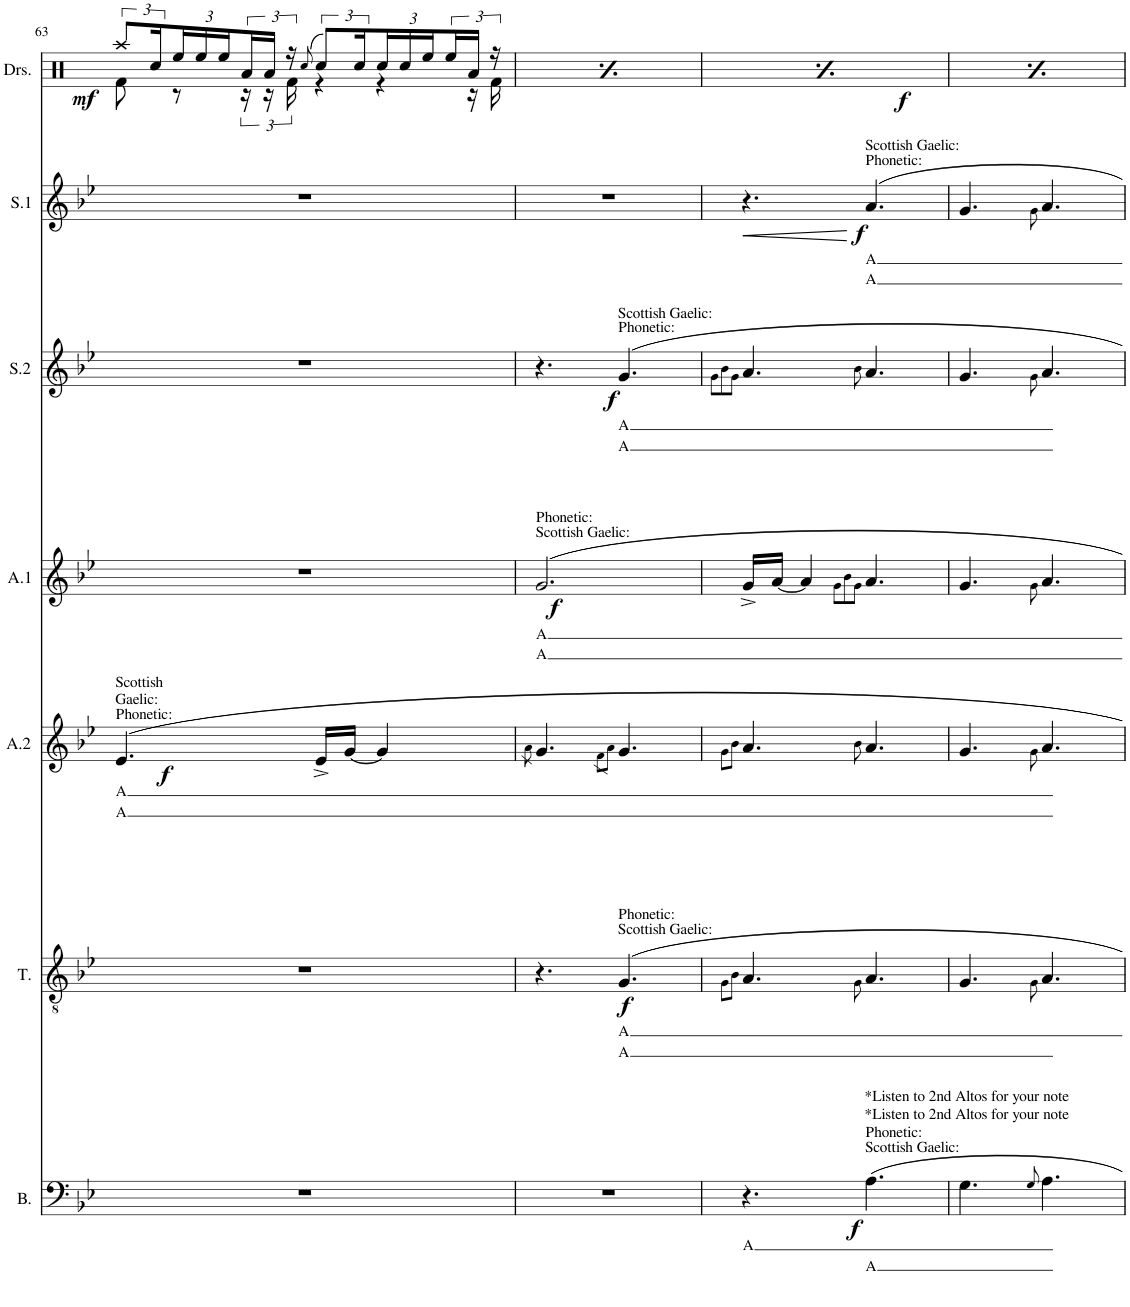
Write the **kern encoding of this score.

**kern	**text	**text	**dynam	**kern	**text	**text	**dynam	**kern	**text	**text	**dynam	**kern	**text	**text	**dynam	**kern	**text	**text	**dynam	**kern	**text	**text	**dynam	**kern	**dynam
*part7	*part7	*part7	*part7	*part6	*part6	*part6	*part6	*part5	*part5	*part5	*part5	*part4	*part4	*part4	*part4	*part3	*part3	*part3	*part3	*part2	*part2	*part2	*part2	*part1	*part1
*staff7	*staff7	*staff7	*staff7	*staff6	*staff6	*staff6	*staff6	*staff5	*staff5	*staff5	*staff5	*staff4	*staff4	*staff4	*staff4	*staff3	*staff3	*staff3	*staff3	*staff2	*staff2	*staff2	*staff2	*staff1	*staff1
*I"Bass	*	*	*	*I"Tenor	*	*	*	*I"2nd Altos	*	*	*	*I"1st Altos	*	*	*	*I"2nd Sopranos	*	*	*	*I"1st Sopranos	*	*	*	*I"Drumset	*
*I'B.	*	*	*	*I'T.	*	*	*	*I'A.2	*	*	*	*I'A.1	*	*	*	*I'S.2	*	*	*	*I'S.1	*	*	*	*I'Drs.	*
!!LO:PB:g=z
*clefF4	*	*	*	*clefGv2	*	*	*	*clefG2	*	*	*	*clefG2	*	*	*	*clefG2	*	*	*	*clefG2	*	*	*	*clefX	*
*k[b-e-]	*	*	*	*k[b-e-]	*	*	*	*k[b-e-]	*	*	*	*k[b-e-]	*	*	*	*k[b-e-]	*	*	*	*k[b-e-]	*	*	*	*k[]	*
*M6/8	*	*	*	*M6/8	*	*	*	*M6/8	*	*	*	*M6/8	*	*	*	*M6/8	*	*	*	*M6/8	*	*	*	*M6/8	*
=63	=63	=63	=63	=63	=63	=63	=63	=63	=63	=63	=63	=63	=63	=63	=63	=63	=63	=63	=63	=63	=63	=63	=63	=63	=63
!	!	!	!	!	!	!	!	!LO:TX:a:t=Phonetic&colon;	!	!	!	!	!	!	!	!	!	!	!	!	!	!	!	!	!
!	!	!	!	!	!	!	!	!LO:TX:a:t=Scottish	!	!	!	!	!	!	!	!	!	!	!	!	!	!	!	!	!
!	!	!	!	!	!	!	!	!LO:TX:a:t=Gaelic&colon;	!	!	!	!	!	!	!	!	!	!	!	!	!	!	!	!	!
!	!	!	!	!	!	!	!	!	!LO:LY:b	!LO:LY:b	!LO:DY:b	!	!	!	!	!	!	!	!	!	!	!	!	!	!LO:DY:b
*	*	*	*	*	*	*	*	*	*	*	*	*	*	*	*	*	*	*	*	*	*	*	*	*^	*
2.r	.	.	.	2.r	.	.	.	4.e-/	A	A	f	2.r	.	.	.	2.r	.	.	.	2.r	.	.	.	12Raa/L	8Rf\	mf
.	.	.	.	.	.	.	.	.	.	.	.	.	.	.	.	.	.	.	.	.	.	.	.	24Rcc/L	.	.
*	*	*	*	*	*	*	*	*	*	*	*	*	*	*	*	*	*	*	*	*	*	*	*	*Xbrackettup	*	*
.	.	.	.	.	.	.	.	.	.	.	.	.	.	.	.	.	.	.	.	.	.	.	.	24Ree/	8r	.
.	.	.	.	.	.	.	.	.	.	.	.	.	.	.	.	.	.	.	.	.	.	.	.	24Ree/	.	.
.	.	.	.	.	.	.	.	.	.	.	.	.	.	.	.	.	.	.	.	.	.	.	.	24Ree/	.	.
*	*	*	*	*	*	*	*	*	*	*	*	*	*	*	*	*	*	*	*	*	*	*	*	*brackettup	*	*
.	.	.	.	.	.	.	.	.	.	.	.	.	.	.	.	.	.	.	.	.	.	.	.	24Ra/	24r	.
.	.	.	.	.	.	.	.	.	.	.	.	.	.	.	.	.	.	.	.	.	.	.	.	24Ra/JJ	24r	.
.	.	.	.	.	.	.	.	.	.	.	.	.	.	.	.	.	.	.	.	.	.	.	.	24r	24Rf\	.
.	.	.	.	.	.	.	.	.	.	.	.	.	.	.	.	.	.	.	.	.	.	.	.	(8qRcc/	.	.
.	.	.	.	.	.	.	.	16e-^/LL	.	.	.	.	.	.	.	.	.	.	.	.	.	.	.	12Rcc/L)	4r	.
.	.	.	.	.	.	.	.	[16g/JJ	.	.	.	.	.	.	.	.	.	.	.	.	.	.	.	.	.	.
.	.	.	.	.	.	.	.	.	.	.	.	.	.	.	.	.	.	.	.	.	.	.	.	24Rcc/L	.	.
*	*	*	*	*	*	*	*	*	*	*	*	*	*	*	*	*	*	*	*	*	*	*	*	*Xbrackettup	*	*
.	.	.	.	.	.	.	.	4g/]	.	.	.	.	.	.	.	.	.	.	.	.	.	.	.	24Rcc/	.	.
.	.	.	.	.	.	.	.	.	.	.	.	.	.	.	.	.	.	.	.	.	.	.	.	24Rcc/	.	.
.	.	.	.	.	.	.	.	.	.	.	.	.	.	.	.	.	.	.	.	.	.	.	.	24Ree/	.	.
*	*	*	*	*	*	*	*	*	*	*	*	*	*	*	*	*	*	*	*	*	*	*	*	*brackettup	*	*
.	.	.	.	.	.	.	.	.	.	.	.	.	.	.	.	.	.	.	.	.	.	.	.	24Ree/	4r	.
.	.	.	.	.	.	.	.	.	.	.	.	.	.	.	.	.	.	.	.	.	.	.	.	24Ra/JJ	.	.
.	.	.	.	.	.	.	.	.	.	.	.	.	.	.	.	.	.	.	.	.	.	.	.	24r	.	.
24%5ryy	.	.	.	24%5ryy	.	.	.	24%5ryy	.	.	.	24%5ryy	.	.	.	24%5ryy	.	.	.	24%5ryy	.	.	.	24%5ryy	.	.
.	.	.	.	.	.	.	.	.	.	.	.	.	.	.	.	.	.	.	.	.	.	.	.	.	24r	.
.	.	.	.	.	.	.	.	.	.	.	.	.	.	.	.	.	.	.	.	.	.	.	.	.	24Rf\	.
=64	=64	=64	=64	=64	=64	=64	=64	=64	=64	=64	=64	=64	=64	=64	=64	=64	=64	=64	=64	=64	=64	=64	=64	=64	=64	=64
.	.	.	.	.	.	.	.	8qa\	.	.	.	.	.	.	.	.	.	.	.	.	.	.	.	.	.	.
!	!	!	!	!	!	!	!	!	!	!	!	!LO:TX:a:t=Scottish Gaelic&colon;	!	!	!	!	!	!	!	!	!	!	!	!	!	!
!	!	!	!	!	!	!	!	!	!	!	!	!LO:TX:a:t=Phonetic&colon;	!	!	!	!	!	!	!	!	!	!	!	!	!	!
!	!	!	!	!	!	!	!	!	!	!	!	!	!LO:LY:b	!LO:LY:b	!LO:DY:b	!	!	!	!	!	!	!	!	!	!	!LO:DY:b
2.r	.	.	.	4.r	.	.	.	4.g/	.	.	.	2.g/	A	A	f	4.r	.	.	.	2.r	.	.	.	12Raa/L	8Rf\	mf
.	.	.	.	.	.	.	.	.	.	.	.	.	.	.	.	.	.	.	.	.	.	.	.	24Rcc/L	.	.
*	*	*	*	*	*	*	*	*	*	*	*	*	*	*	*	*	*	*	*	*	*	*	*	*Xbrackettup	*	*
.	.	.	.	.	.	.	.	.	.	.	.	.	.	.	.	.	.	.	.	.	.	.	.	24Ree/	8r	.
.	.	.	.	.	.	.	.	.	.	.	.	.	.	.	.	.	.	.	.	.	.	.	.	24Ree/	.	.
.	.	.	.	.	.	.	.	.	.	.	.	.	.	.	.	.	.	.	.	.	.	.	.	24Ree/	.	.
*	*	*	*	*	*	*	*	*	*	*	*	*	*	*	*	*	*	*	*	*	*	*	*	*brackettup	*	*
.	.	.	.	.	.	.	.	.	.	.	.	.	.	.	.	.	.	.	.	.	.	.	.	24Ra/	24r	.
.	.	.	.	.	.	.	.	.	.	.	.	.	.	.	.	.	.	.	.	.	.	.	.	24Ra/JJ	24r	.
.	.	.	.	.	.	.	.	.	.	.	.	.	.	.	.	.	.	.	.	.	.	.	.	24r	24Rf\	.
.	.	.	.	.	.	.	.	8qf\L	.	.	.	.	.	.	.	.	.	.	.	.	.	.	.	.	.	.
.	.	.	.	.	.	.	.	8qa\J	.	.	.	.	.	.	.	.	.	.	.	.	.	.	.	(8qRcc/	.	.
!	!	!	!	!	!	!	!	!	!	!	!	!	!	!	!	!LO:TX:a:t=Phonetic&colon;	!	!	!	!	!	!	!	!	!	!
!	!	!	!	!	!	!	!	!	!	!	!	!	!	!	!	!LO:TX:a:t=Scottish Gaelic&colon;	!	!	!	!	!	!	!	!	!	!
!	!	!	!	!LO:TX:a:t=Scottish Gaelic&colon;	!	!	!	!	!	!	!	!	!	!	!	!	!	!	!	!	!	!	!	!	!	!
!	!	!	!	!LO:TX:a:t=Phonetic&colon;	!	!	!	!	!	!	!	!	!	!	!	!	!	!	!	!	!	!	!	!	!	!
!	!	!	!	!	!LO:LY:b	!LO:LY:b	!LO:DY:b	!	!	!	!	!	!	!	!	!	!LO:LY:b	!LO:LY:b	!LO:DY:b	!	!	!	!	!	!	!
.	.	.	.	4.G/	A	A	f	4.g/	.	.	.	.	.	.	.	4.g/	A	A	f	.	.	.	.	12Rcc/L)	4r	.
.	.	.	.	.	.	.	.	.	.	.	.	.	.	.	.	.	.	.	.	.	.	.	.	24Rcc/L	.	.
*	*	*	*	*	*	*	*	*	*	*	*	*	*	*	*	*	*	*	*	*	*	*	*	*Xbrackettup	*	*
.	.	.	.	.	.	.	.	.	.	.	.	.	.	.	.	.	.	.	.	.	.	.	.	24Rcc/	.	.
.	.	.	.	.	.	.	.	.	.	.	.	.	.	.	.	.	.	.	.	.	.	.	.	24Rcc/	.	.
.	.	.	.	.	.	.	.	.	.	.	.	.	.	.	.	.	.	.	.	.	.	.	.	24Ree/	.	.
*	*	*	*	*	*	*	*	*	*	*	*	*	*	*	*	*	*	*	*	*	*	*	*	*brackettup	*	*
.	.	.	.	.	.	.	.	.	.	.	.	.	.	.	.	.	.	.	.	.	.	.	.	24Ree/	4r	.
.	.	.	.	.	.	.	.	.	.	.	.	.	.	.	.	.	.	.	.	.	.	.	.	24Ra/JJ	.	.
.	.	.	.	.	.	.	.	.	.	.	.	.	.	.	.	.	.	.	.	.	.	.	.	24r	.	.
24%5ryy	.	.	.	24%5ryy	.	.	.	24%5ryy	.	.	.	24%5ryy	.	.	.	24%5ryy	.	.	.	24%5ryy	.	.	.	24%5ryy	.	.
.	.	.	.	.	.	.	.	.	.	.	.	.	.	.	.	.	.	.	.	.	.	.	.	.	24r	.
.	.	.	.	.	.	.	.	.	.	.	.	.	.	.	.	.	.	.	.	.	.	.	.	.	24Rf\	.
=65	=65	=65	=65	=65	=65	=65	=65	=65	=65	=65	=65	=65	=65	=65	=65	=65	=65	=65	=65	=65	=65	=65	=65	=65	=65	=65
.	.	.	.	.	.	.	.	.	.	.	.	.	.	.	.	8qg\L	.	.	.	.	.	.	.	.	.	.
.	.	.	.	8qG\L	.	.	.	8qg\L	.	.	.	.	.	.	.	8qb-\	.	.	.	.	.	.	.	.	.	.
.	.	.	.	8qB-\J	.	.	.	8qb-\J	.	.	.	.	.	.	.	8qg\J	.	.	.	.	.	.	.	.	.	.
!	!LO:LY:b	!	!	!	!	!	!	!	!	!	!	!	!	!	!	!	!	!	!	!	!	!	!LO:HP:b	!	!	!LO:DY:b
4.r	A	.	.	4.A/	.	.	.	4.a/	.	.	.	16g^/LL	.	.	.	4.a/	.	.	.	4.r	.	.	<	12Raa/L	8Rf\	mf
.	.	.	.	.	.	.	.	.	.	.	.	[16a/JJ	.	.	.	.	.	.	.	.	.	.	.	.	.	.
.	.	.	.	.	.	.	.	.	.	.	.	.	.	.	.	.	.	.	.	.	.	.	.	24Rcc/L	.	.
*	*	*	*	*	*	*	*	*	*	*	*	*	*	*	*	*	*	*	*	*	*	*	*	*Xbrackettup	*	*
.	.	.	.	.	.	.	.	.	.	.	.	4a/]	.	.	.	.	.	.	.	.	.	.	.	24Ree/	8r	.
.	.	.	.	.	.	.	.	.	.	.	.	.	.	.	.	.	.	.	.	.	.	.	.	24Ree/	.	.
.	.	.	.	.	.	.	.	.	.	.	.	.	.	.	.	.	.	.	.	.	.	.	.	24Ree/	.	.
*	*	*	*	*	*	*	*	*	*	*	*	*	*	*	*	*	*	*	*	*	*	*	*	*brackettup	*	*
.	.	.	.	.	.	.	.	.	.	.	.	.	.	.	.	.	.	.	.	.	.	.	.	24Ra/	24r	.
.	.	.	.	.	.	.	.	.	.	.	.	.	.	.	.	.	.	.	.	.	.	.	.	24Ra/JJ	24r	.
.	.	.	.	.	.	.	.	.	.	.	.	.	.	.	.	.	.	.	.	.	.	.	.	24r	24Rf\	.
.	.	.	.	.	.	.	.	.	.	.	.	8qg\L	.	.	.	.	.	.	.	.	.	.	.	.	.	.
.	.	.	.	.	.	.	.	.	.	.	.	8qb-\	.	.	.	.	.	.	.	.	.	.	.	.	.	.
.	.	.	.	8qG\	.	.	.	8qb-\	.	.	.	8qg\J	.	.	.	8qb-\	.	.	.	.	.	.	.	(8qRcc/	.	.
!	!	!	!	!	!	!	!	!	!	!	!	!	!	!	!	!	!	!	!	!LO:TX:a:t=Phonetic&colon;	!	!	!	!	!	!
!	!	!	!	!	!	!	!	!	!	!	!	!	!	!	!	!	!	!	!	!LO:TX:a:t=Scottish Gaelic&colon;	!	!	!	!	!	!
!LO:TX:a:t=Scottish Gaelic&colon;	!	!	!	!	!	!	!	!	!	!	!	!	!	!	!	!	!	!	!	!	!	!	!	!	!	!
!LO:TX:a:t=Phonetic&colon;	!	!	!	!	!	!	!	!	!	!	!	!	!	!	!	!	!	!	!	!	!	!	!	!	!	!
!LO:TX:a:t=*Listen to 2nd Altos for your note	!	!	!	!	!	!	!	!	!	!	!	!	!	!	!	!	!	!	!	!	!	!	!	!	!	!
!LO:TX:a:t=*Listen to 2nd Altos for your note	!	!	!	!	!	!	!	!	!	!	!	!	!	!	!	!	!	!	!	!	!	!	!	!	!	!
!	!	!LO:LY:b	!LO:DY:b	!	!	!	!	!	!	!	!	!	!	!	!	!	!	!	!	!	!LO:LY:b	!LO:LY:b	!LO:DY:n=1:b	!	!	!
4.A\	.	A	f	4.A/	.	.	.	4.a/	.	.	.	4.a/	.	.	.	4.a/	.	.	.	4.a/	A	A	[ f	12Rcc/L)	4r	.
.	.	.	.	.	.	.	.	.	.	.	.	.	.	.	.	.	.	.	.	.	.	.	.	24Rcc/L	.	.
*	*	*	*	*	*	*	*	*	*	*	*	*	*	*	*	*	*	*	*	*	*	*	*	*Xbrackettup	*	*
.	.	.	.	.	.	.	.	.	.	.	.	.	.	.	.	.	.	.	.	.	.	.	.	24Rcc/	.	.
.	.	.	.	.	.	.	.	.	.	.	.	.	.	.	.	.	.	.	.	.	.	.	.	24Rcc/	.	.
.	.	.	.	.	.	.	.	.	.	.	.	.	.	.	.	.	.	.	.	.	.	.	.	24Ree/	.	.
*	*	*	*	*	*	*	*	*	*	*	*	*	*	*	*	*	*	*	*	*	*	*	*	*brackettup	*	*
.	.	.	.	.	.	.	.	.	.	.	.	.	.	.	.	.	.	.	.	.	.	.	.	24Ree/	4r	.
.	.	.	.	.	.	.	.	.	.	.	.	.	.	.	.	.	.	.	.	.	.	.	.	24Ra/JJ	.	.
.	.	.	.	.	.	.	.	.	.	.	.	.	.	.	.	.	.	.	.	.	.	.	.	24r	.	.
24%5ryy	.	.	.	24%5ryy	.	.	.	24%5ryy	.	.	.	24%5ryy	.	.	.	24%5ryy	.	.	.	24%5ryy	.	.	.	24%5ryy	.	.
.	.	.	.	.	.	.	.	.	.	.	.	.	.	.	.	.	.	.	.	.	.	.	.	.	24r	.
.	.	.	.	.	.	.	.	.	.	.	.	.	.	.	.	.	.	.	.	.	.	.	.	.	24Rf\	.
=66	=66	=66	=66	=66	=66	=66	=66	=66	=66	=66	=66	=66	=66	=66	=66	=66	=66	=66	=66	=66	=66	=66	=66	=66	=66	=66
!	!	!	!	!	!	!	!	!	!	!	!	!	!	!	!	!	!	!	!	!	!	!	!	!	!	!LO:DY:b
4.G\	.	.	.	4.G/	.	.	.	4.g/	.	.	.	4.g/	.	.	.	4.g/	.	.	.	4.g/	.	.	.	12Raa/L	8Rf\	mf
.	.	.	.	.	.	.	.	.	.	.	.	.	.	.	.	.	.	.	.	.	.	.	.	24Rcc/L	.	.
*	*	*	*	*	*	*	*	*	*	*	*	*	*	*	*	*	*	*	*	*	*	*	*	*Xbrackettup	*	*
.	.	.	.	.	.	.	.	.	.	.	.	.	.	.	.	.	.	.	.	.	.	.	.	24Ree/	8r	.
.	.	.	.	.	.	.	.	.	.	.	.	.	.	.	.	.	.	.	.	.	.	.	.	24Ree/	.	.
.	.	.	.	.	.	.	.	.	.	.	.	.	.	.	.	.	.	.	.	.	.	.	.	24Ree/	.	.
*	*	*	*	*	*	*	*	*	*	*	*	*	*	*	*	*	*	*	*	*	*	*	*	*brackettup	*	*
.	.	.	.	.	.	.	.	.	.	.	.	.	.	.	.	.	.	.	.	.	.	.	.	24Ra/	24r	.
.	.	.	.	.	.	.	.	.	.	.	.	.	.	.	.	.	.	.	.	.	.	.	.	24Ra/JJ	24r	.
.	.	.	.	.	.	.	.	.	.	.	.	.	.	.	.	.	.	.	.	.	.	.	.	24r	24Rf\	.
8qG/	.	.	.	8qG\	.	.	.	8qg\	.	.	.	8qg\	.	.	.	8qg\	.	.	.	8qg\	.	.	.	(8qRcc/	.	.
4.A\	.	.	.	4.A/	.	.	.	4.a/	.	.	.	4.a/	.	.	.	4.a/	.	.	.	4.a/	.	.	.	12Rcc/L)	4r	.
.	.	.	.	.	.	.	.	.	.	.	.	.	.	.	.	.	.	.	.	.	.	.	.	24Rcc/L	.	.
*	*	*	*	*	*	*	*	*	*	*	*	*	*	*	*	*	*	*	*	*	*	*	*	*Xbrackettup	*	*
.	.	.	.	.	.	.	.	.	.	.	.	.	.	.	.	.	.	.	.	.	.	.	.	24Rcc/	.	.
.	.	.	.	.	.	.	.	.	.	.	.	.	.	.	.	.	.	.	.	.	.	.	.	24Rcc/	.	.
.	.	.	.	.	.	.	.	.	.	.	.	.	.	.	.	.	.	.	.	.	.	.	.	24Ree/	.	.
*	*	*	*	*	*	*	*	*	*	*	*	*	*	*	*	*	*	*	*	*	*	*	*	*brackettup	*	*
.	.	.	.	.	.	.	.	.	.	.	.	.	.	.	.	.	.	.	.	.	.	.	.	24Ree/	4r	.
.	.	.	.	.	.	.	.	.	.	.	.	.	.	.	.	.	.	.	.	.	.	.	.	24Ra/JJ	.	.
.	.	.	.	.	.	.	.	.	.	.	.	.	.	.	.	.	.	.	.	.	.	.	.	24r	.	.
24%5ryy	.	.	.	24%5ryy	.	.	.	24%5ryy	.	.	.	24%5ryy	.	.	.	24%5ryy	.	.	.	24%5ryy	.	.	.	24%5ryy	.	.
.	.	.	.	.	.	.	.	.	.	.	.	.	.	.	.	.	.	.	.	.	.	.	.	.	24r	.
.	.	.	.	.	.	.	.	.	.	.	.	.	.	.	.	.	.	.	.	.	.	.	.	.	24Rf\	.
*	*	*	*	*	*	*	*	*	*	*	*	*	*	*	*	*	*	*	*	*	*	*	*	*v	*v	*
=	=	=	=	=	=	=	=	=	=	=	=	=	=	=	=	=	=	=	=	=	=	=	=	=	=
*-	*-	*-	*-	*-	*-	*-	*-	*-	*-	*-	*-	*-	*-	*-	*-	*-	*-	*-	*-	*-	*-	*-	*-	*-	*-
